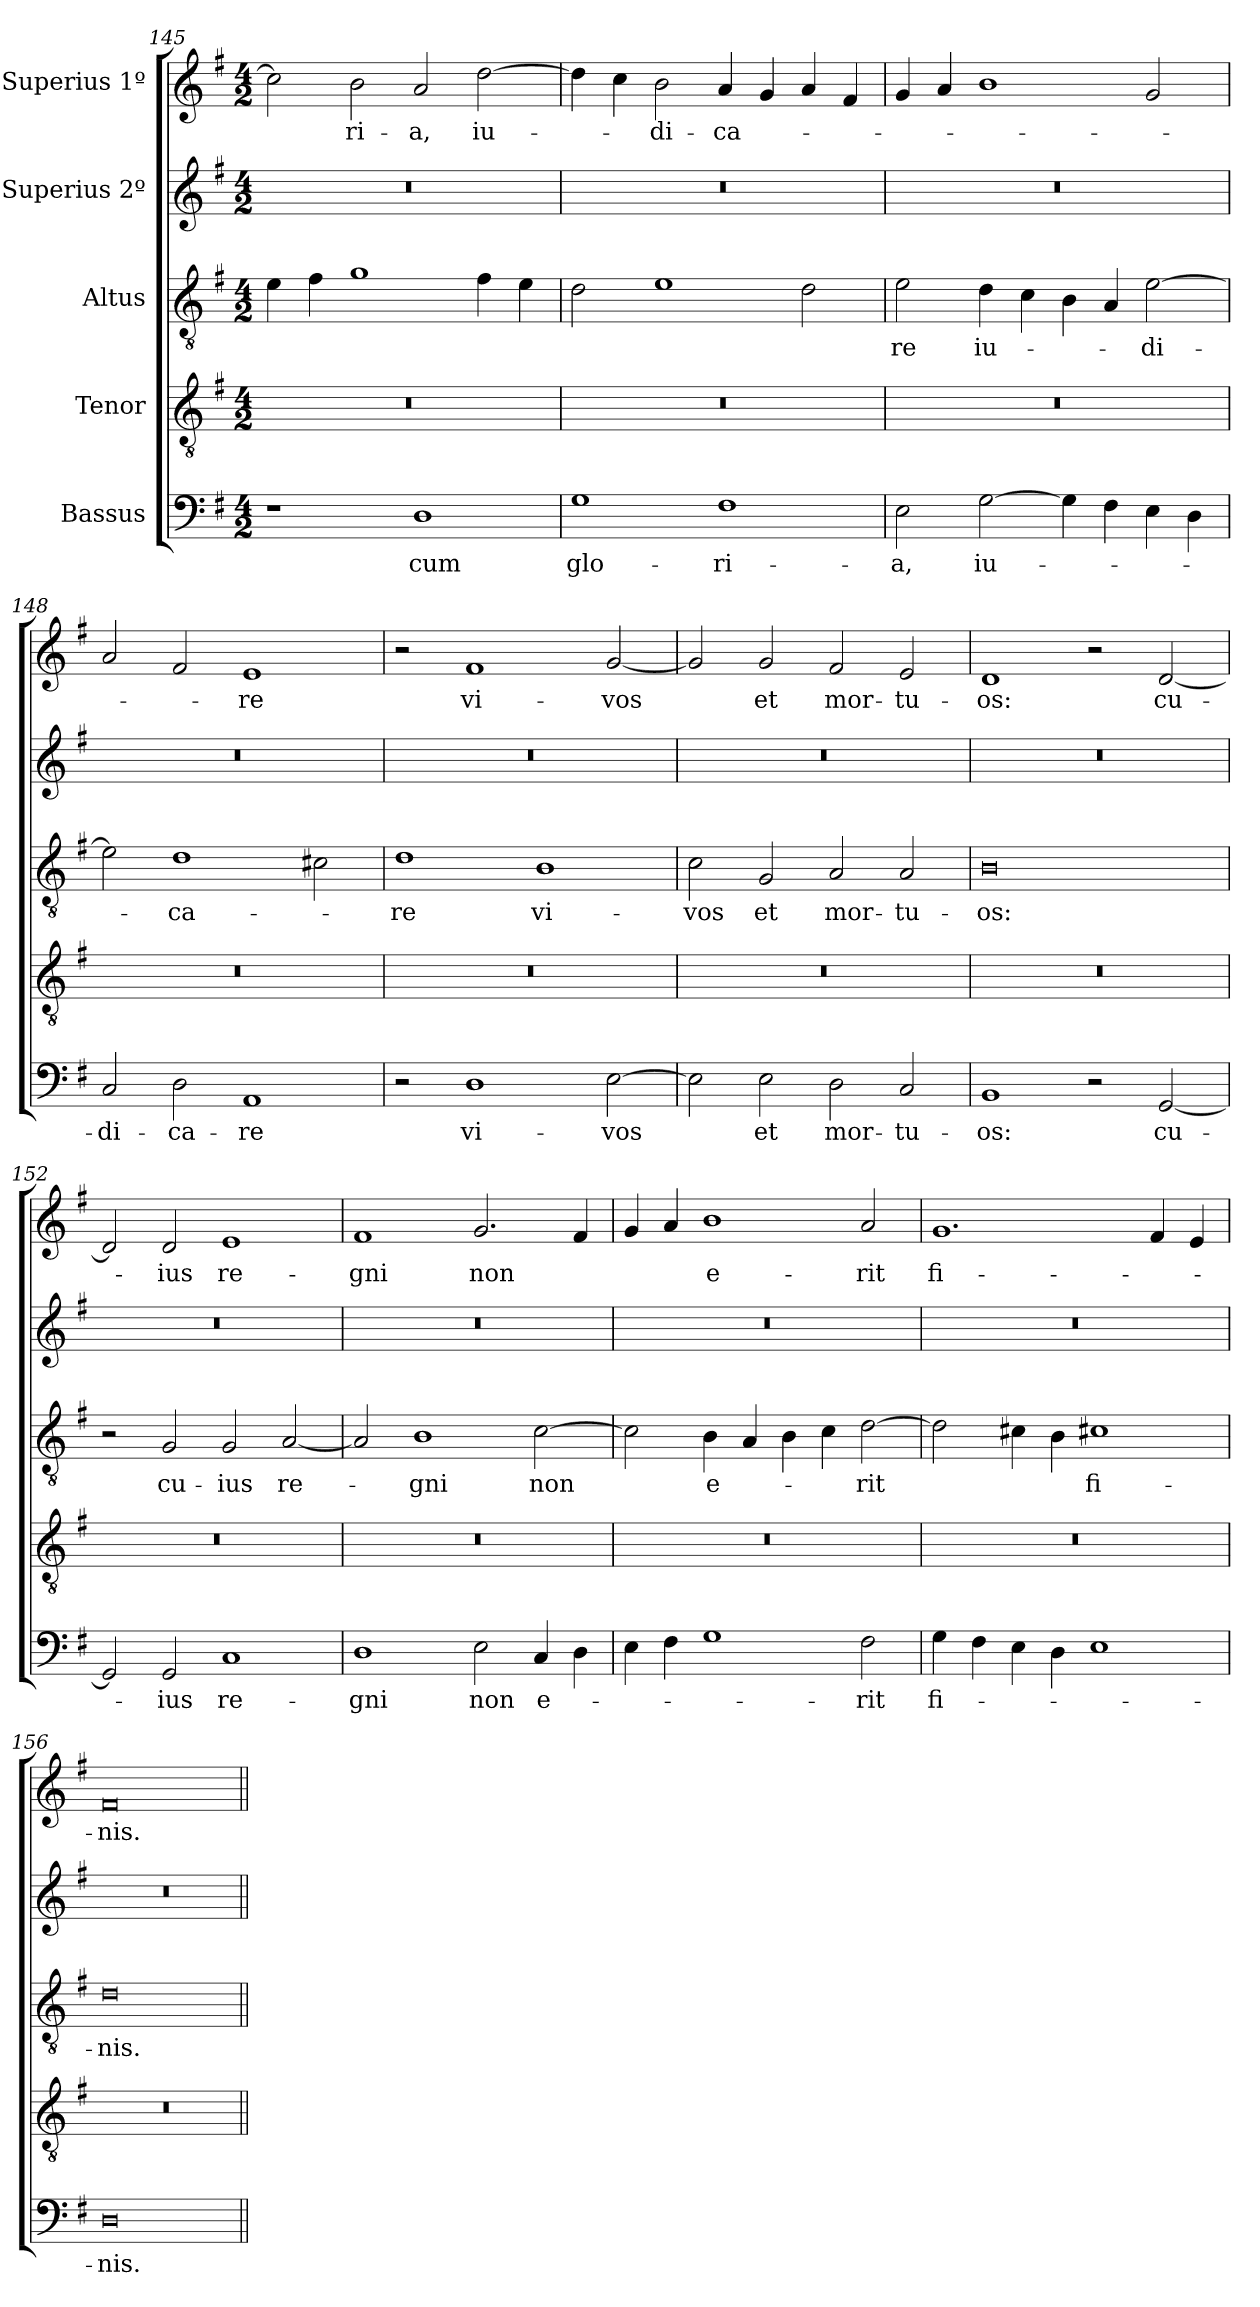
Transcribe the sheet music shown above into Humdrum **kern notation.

**kern	**text	**kern	**kern	**text	**kern	**kern	**text
*part5	*part5	*part4	*part3	*part3	*part2	*part1	*part1
*staff5	*staff5	*staff4	*staff3	*staff3	*staff2	*staff1	*staff1
*I"Bassus	*	*I"Tenor	*I"Altus	*	*I"Superius 2º	*I"Superius 1º	*
*clefF4	*	*clefGv2	*clefGv2	*	*clefG2	*clefG2	*
*k[f#]	*	*k[f#]	*k[f#]	*	*k[f#]	*k[f#]	*
*M4/2	*	*M4/2	*M4/2	*	*M4/2	*M4/2	*
=145	=145	=145	=145	=145	=145	=145	=145
1r	.	0r	4e\	.	0r	2cc\]	.
.	.	.	4f#\	.	.	.	.
.	.	.	1g\	.	.	2b\	-ri-
1D\	cum	.	.	.	.	2a/	-a,
.	.	.	4f#\	.	.	[2dd\	iu-
.	.	.	4e\	.	.	.	.
=146	=146	=146	=146	=146	=146	=146	=146
1G\	glo-	0r	2d\	.	0r	4dd\]	.
.	.	.	.	.	.	4cc\	.
.	.	.	1e\	.	.	2b\	-di-
1F#\	-ri-	.	.	.	.	4a/	-ca-
.	.	.	.	.	.	4g/	.
.	.	.	2d\	.	.	4a/	.
.	.	.	.	.	.	4f#/	.
=147	=147	=147	=147	=147	=147	=147	=147
2E\	-a,	0r	2e\	-re	0r	4g/	.
.	.	.	.	.	.	4a/	.
[2G\	iu-	.	4d\	iu-	.	1b\	.
.	.	.	4c\	.	.	.	.
4G\]	.	.	4B\	.	.	.	.
4F#\	.	.	4A/	.	.	.	.
4E\	.	.	[2e\	-di-	.	2g/	.
4D\	.	.	.	.	.	.	.
=148	=148	=148	=148	=148	=148	=148	=148
2C/	-di-	0r	2e\]	.	0r	2a/	.
2D\	-ca-	.	1d\	-ca-	.	2f#/	.
1AA/	-re	.	.	.	.	1e/	-re
.	.	.	2c#X\	.	.	.	.
=149	=149	=149	=149	=149	=149	=149	=149
2r	.	0r	1d\	-re	0r	2r	.
1D\	vi-	.	.	.	.	1f#/	vi-
.	.	.	1B\	vi-	.	.	.
[2E\	-vos	.	.	.	.	[2g/	-vos
=150	=150	=150	=150	=150	=150	=150	=150
2E\]	.	0r	2c\	-vos	0r	2g/]	.
2E\	et	.	2G/	et	.	2g/	et
2D\	mor-	.	2A/	mor-	.	2f#/	mor-
2C/	-tu-	.	2A/	-tu-	.	2e/	-tu-
=151	=151	=151	=151	=151	=151	=151	=151
1BB/	-os:	0r	0B\	-os:	0r	1d/	-os:
2r	.	.	.	.	.	2r	.
[2GG/	cu-	.	.	.	.	[2d/	cu-
=152	=152	=152	=152	=152	=152	=152	=152
2GG/]	.	0r	2r	.	0r	2d/]	.
2GG/	-ius	.	2G/	cu-	.	2d/	-ius
1C/	re-	.	2G/	-ius	.	1e/	re-
.	.	.	[2A/	re-	.	.	.
=153	=153	=153	=153	=153	=153	=153	=153
1D\	-gni	0r	2A/]	.	0r	1f#/	-gni
.	.	.	1B\	-gni	.	.	.
2E\	non	.	.	.	.	2.g/	non
4C/	e-	.	[2c\	non	.	.	.
4D\	.	.	.	.	.	4f#/	.
=154	=154	=154	=154	=154	=154	=154	=154
4E\	.	0r	2c\]	.	0r	4g/	.
4F#\	.	.	.	.	.	4a/	.
1G\	.	.	4B\	e-	.	1b\	e-
.	.	.	4A/	.	.	.	.
.	.	.	4B\	.	.	.	.
.	.	.	4c\	.	.	.	.
2F#\	-rit	.	[2d\	-rit	.	2a/	-rit
=155	=155	=155	=155	=155	=155	=155	=155
4G\	fi-	0r	2d\]	.	0r	1.g/	fi-
4F#\	.	.	.	.	.	.	.
4E\	.	.	4c#X\	.	.	.	.
4D\	.	.	4B\	.	.	.	.
1E\	.	.	1c#X\	fi-	.	.	.
.	.	.	.	.	.	4f#/	.
.	.	.	.	.	.	4e/	.
=156	=156	=156	=156	=156	=156	=156	=156
0D\	-nis.	0r	0d\	-nis.	0r	0f#/	-nis.
=||	=||	=||	=||	=||	=||	=||	=||
*-	*-	*-	*-	*-	*-	*-	*-
